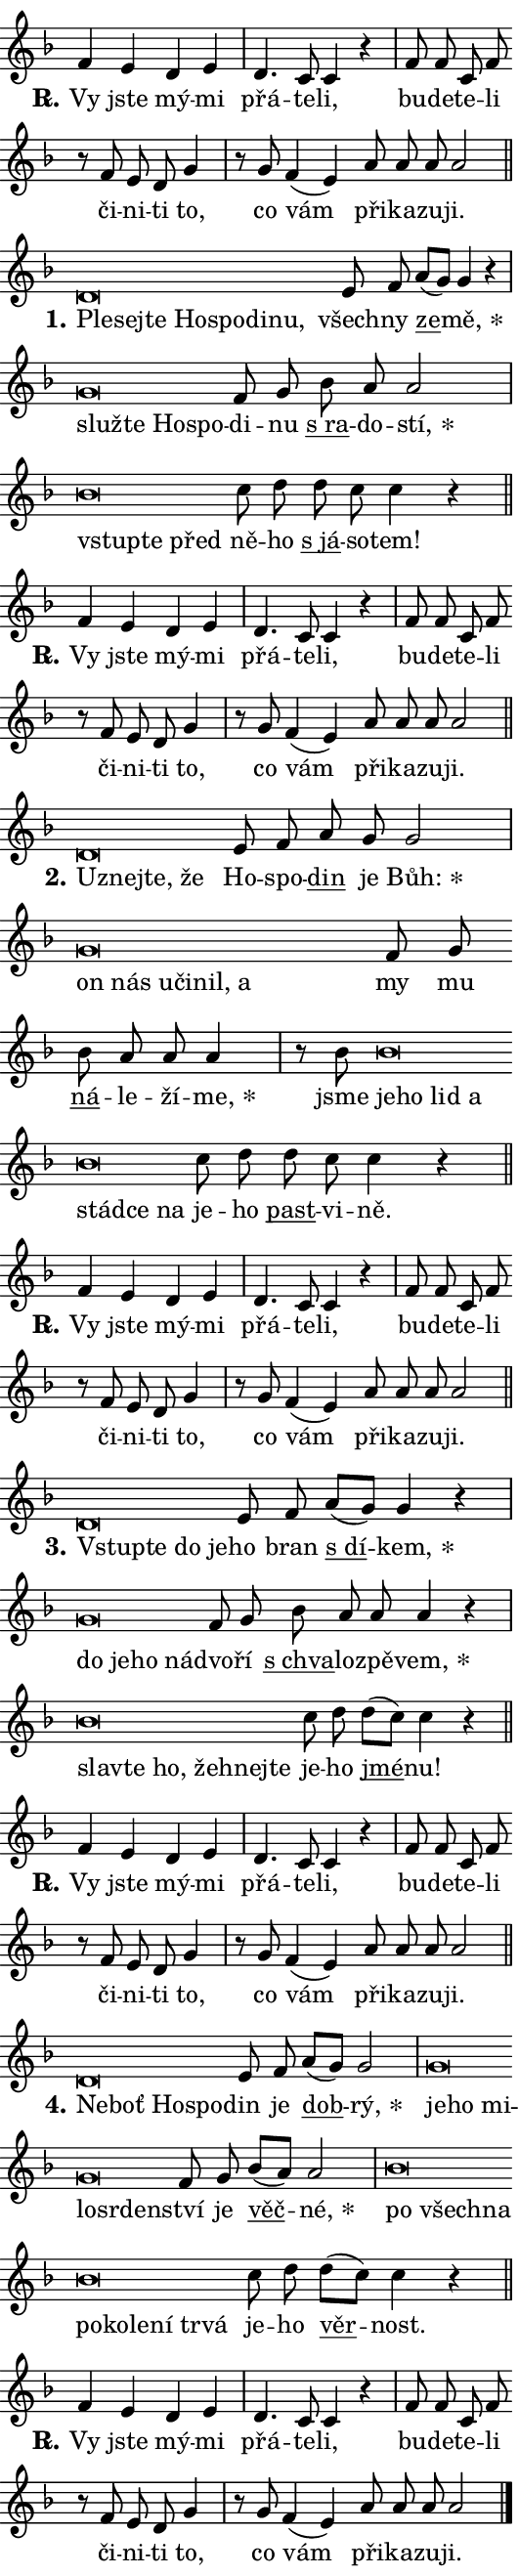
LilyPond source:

\version "2.24.0"
\header { tagline = "" }
\paper {
  indent = 0\cm
  top-margin = 0\cm
  right-margin = 0.13\cm % to fit lyric hyphens
  bottom-margin = 0\cm
  left-margin = 0\cm
  paper-width = 9\cm
  page-breaking = #ly:one-page-breaking
  system-system-spacing.basic-distance = #11
  score-system-spacing.basic-distance = #11
  ragged-last = ##f
}


%% Author: Thomas Morley
%% https://lists.gnu.org/archive/html/lilypond-user/2020-05/msg00002.html
#(define (line-position grob)
"Returns position of @var[grob} in current system:
   @code{'start}, if at first time-step
   @code{'end}, if at last time-step
   @code{'middle} otherwise
"
  (let* ((col (ly:item-get-column grob))
         (ln (ly:grob-object col 'left-neighbor))
         (rn (ly:grob-object col 'right-neighbor))
         (col-to-check-left (if (ly:grob? ln) ln col))
         (col-to-check-right (if (ly:grob? rn) rn col))
         (break-dir-left
           (and
             (ly:grob-property col-to-check-left 'non-musical #f)
             (ly:item-break-dir col-to-check-left)))
         (break-dir-right
           (and
             (ly:grob-property col-to-check-right 'non-musical #f)
             (ly:item-break-dir col-to-check-right))))
        (cond ((eqv? 1 break-dir-left) 'start)
              ((eqv? -1 break-dir-right) 'end)
              (else 'middle))))

#(define (tranparent-at-line-position vctor)
  (lambda (grob)
  "Relying on @code{line-position} select the relevant enry from @var{vctor}.
Used to determine transparency,"
    (case (line-position grob)
      ((end) (not (vector-ref vctor 0)))
      ((middle) (not (vector-ref vctor 1)))
      ((start) (not (vector-ref vctor 2))))))

noteHeadBreakVisibility =
#(define-music-function (break-visibility)(vector?)
"Makes @code{NoteHead}s transparent relying on @var{break-visibility}"
#{
  \override NoteHead.transparent =
    #(tranparent-at-line-position break-visibility)
#})

#(define delete-ledgers-for-transparent-note-heads
  (lambda (grob)
    "Reads whether a @code{NoteHead} is transparent.
If so this @code{NoteHead} is removed from @code{'note-heads} from
@var{grob}, which is supposed to be @code{LedgerLineSpanner}.
As a result ledgers are not printed for this @code{NoteHead}"
    (let* ((nhds-array (ly:grob-object grob 'note-heads))
           (nhds-list
             (if (ly:grob-array? nhds-array)
                 (ly:grob-array->list nhds-array)
                 '()))
           ;; Relies on the transparent-property being done before
           ;; Staff.LedgerLineSpanner.after-line-breaking is executed.
           ;; This is fragile ...
           (to-keep
             (remove
               (lambda (nhd)
                 (ly:grob-property nhd 'transparent #f))
               nhds-list)))
      ;; TODO find a better method to iterate over grob-arrays, similiar
      ;; to filter/remove etc for lists
      ;; For now rebuilt from scratch
      (set! (ly:grob-object grob 'note-heads)  '())
      (for-each
        (lambda (nhd)
          (ly:pointer-group-interface::add-grob grob 'note-heads nhd))
        to-keep))))

squashNotes = {
  \override NoteHead.X-extent = #'(-0.2 . 0.2)
  \override NoteHead.Y-extent = #'(-0.75 . 0)
  \override NoteHead.stencil =
    #(lambda (grob)
       (let ((pos (ly:grob-property grob 'staff-position)))
         (begin
           (if (< pos -7) (display "ERROR: Lower brevis then expected\n") (display ""))
           (if (<= pos -6) ly:text-interface::print ly:note-head::print))))
}
unSquashNotes = {
  \revert NoteHead.X-extent
  \revert NoteHead.Y-extent
  \revert NoteHead.stencil
}

hideNotes = \noteHeadBreakVisibility #begin-of-line-visible
unHideNotes = \noteHeadBreakVisibility #all-visible

% work-around for resetting accidentals
% https://lilypond.org/doc/v2.23/Documentation/notation/displaying-rhythms#unmetered-music
cadenzaMeasure = {
  \cadenzaOff
  \partial 1024 s1024
  \cadenzaOn
}

#(define-markup-command (accent layout props text) (markup?)
  "Underline accented syllable"
  (interpret-markup layout props
    #{\markup \override #'(offset . 4.3) \underline { #text }#}))

responsum = \markup \concat {
  "R" \hspace #-1.05 \path #0.1 #'((moveto 0 0.07) (lineto 0.9 0.8)) \hspace #0.05 "."
}

spaceSize = #0.6828661417322834 % exact space size for TeX Gyre Schola

\layout {
  \context {
    \Staff
    \remove "Time_signature_engraver"
    \override LedgerLineSpanner.after-line-breaking = #delete-ledgers-for-transparent-note-heads
  }
  \context {
    \Lyrics {
      \override LyricSpace.minimum-distance = \spaceSize
      \override LyricText.font-name = #"TeX Gyre Schola"
      \override LyricText.font-size = 1
      \override StanzaNumber.font-name = #"TeX Gyre Schola Bold"
      \override StanzaNumber.font-size = 1
    }
  }
  \context {
    \Score 
    \override NoteHead.text =
      #(lambda (grob) 
        (let ((pos (ly:grob-property grob 'staff-position)))
          #{\markup {
            \combine
              \halign #-0.55 \raise #(if (= pos -6) 0 0.5) \override #'(thickness . 2) \draw-line #'(3.2 . 0)
              \musicglyph "noteheads.sM1"
          }#}))
  }
}

% magnetic-lyrics.ily
%
%   written by
%     Jean Abou Samra <jean@abou-samra.fr>
%     Werner Lemberg <wl@gnu.org>
%
%   adapted by
%     Jiri Hon <jiri.hon@gmail.com>
%
% Version 2022-Apr-15

% https://www.mail-archive.com/lilypond-user@gnu.org/msg149350.html

#(define (Left_hyphen_pointer_engraver context)
   "Collect syllable-hyphen-syllable occurrences in lyrics and store
them in properties.  This engraver only looks to the left.  For
example, if the lyrics input is @code{foo -- bar}, it does the
following.

@itemize @bullet
@item
Set the @code{text} property of the @code{LyricHyphen} grob between
@q{foo} and @q{bar} to @code{foo}.

@item
Set the @code{left-hyphen} property of the @code{LyricText} grob with
text @q{foo} to the @code{LyricHyphen} grob between @q{foo} and
@q{bar}.
@end itemize

Use this auxiliary engraver in combination with the
@code{lyric-@/text::@/apply-@/magnetic-@/offset!} hook."
   (let ((hyphen #f)
         (text #f))
     (make-engraver
      (acknowledgers
       ((lyric-syllable-interface engraver grob source-engraver)
        (set! text grob)))
      (end-acknowledgers
       ((lyric-hyphen-interface engraver grob source-engraver)
        ;(when (not (grob::has-interface grob 'lyric-space-interface))
          (set! hyphen grob)));)
      ((stop-translation-timestep engraver)
       (when (and text hyphen)
         (ly:grob-set-object! text 'left-hyphen hyphen))
       (set! text #f)
       (set! hyphen #f)))))

#(define (lyric-text::apply-magnetic-offset! grob)
   "If the space between two syllables is less than the value in
property @code{LyricText@/.details@/.squash-threshold}, move the right
syllable to the left so that it gets concatenated with the left
syllable.

Use this function as a hook for
@code{LyricText@/.after-@/line-@/breaking} if the
@code{Left_@/hyphen_@/pointer_@/engraver} is active."
   (let ((hyphen (ly:grob-object grob 'left-hyphen #f)))
     (when hyphen
       (let ((left-text (ly:spanner-bound hyphen LEFT)))
         (when (grob::has-interface left-text 'lyric-syllable-interface)
           (let* ((common (ly:grob-common-refpoint grob left-text X))
                  (this-x-ext (ly:grob-extent grob common X))
                  (left-x-ext
                   (begin
                     ;; Trigger magnetism for left-text.
                     (ly:grob-property left-text 'after-line-breaking)
                     (ly:grob-extent left-text common X)))
                  ;; `delta` is the gap width between two syllables.
                  (delta (- (interval-start this-x-ext)
                            (interval-end left-x-ext)))
                  (details (ly:grob-property grob 'details))
                  (threshold (assoc-get 'squash-threshold details 0.2)))
             (when (< delta threshold)
               (let* (;; We have to manipulate the input text so that
                      ;; ligatures crossing syllable boundaries are not
                      ;; disabled.  For languages based on the Latin
                      ;; script this is essentially a beautification.
                      ;; However, for non-Western scripts it can be a
                      ;; necessity.
                      (lt (ly:grob-property left-text 'text))
                      (rt (ly:grob-property grob 'text))
                      (is-space (grob::has-interface hyphen 'lyric-space-interface))
                      (space (if is-space " " ""))
                      (extra-delta (if is-space spaceSize 0))
                      ;; Append new syllable.
                      (ltrt-space (if (and (string? lt) (string? rt))
                                (string-append lt space rt)
                                (make-concat-markup (list lt space rt))))
                      ;; Right-align `ltrt` to the right side.
                      (ltrt-space-markup (grob-interpret-markup
                               grob
                               (make-translate-markup
                                (cons (interval-length this-x-ext) 0)
                                (make-right-align-markup ltrt-space)))))
                 (begin
                   ;; Don't print `left-text`.
                   (ly:grob-set-property! left-text 'stencil #f)
                   ;; Set text and stencil (which holds all collected
                   ;; syllables so far) and shift it to the left.
                   (ly:grob-set-property! grob 'text ltrt-space)
                   (ly:grob-set-property! grob 'stencil ltrt-space-markup)
                   (ly:grob-translate-axis! grob (- (- delta extra-delta)) X))))))))))


#(define (lyric-hyphen::displace-bounds-first grob)
   ;; Make very sure this callback isn't triggered too early.
   (let ((left (ly:spanner-bound grob LEFT))
         (right (ly:spanner-bound grob RIGHT)))
     (ly:grob-property left 'after-line-breaking)
     (ly:grob-property right 'after-line-breaking)
     (ly:lyric-hyphen::print grob)))

squashThreshold = #0.4

\layout {
  \context {
    \Lyrics
    \consists #Left_hyphen_pointer_engraver
    \override LyricText.after-line-breaking =
      #lyric-text::apply-magnetic-offset!
    \override LyricHyphen.stencil = #lyric-hyphen::displace-bounds-first
    \override LyricText.details.squash-threshold = \squashThreshold
    \override LyricHyphen.minimum-distance = 0
    \override LyricHyphen.minimum-length = \squashThreshold
  }
}

squashText = \override LyricText.details.squash-threshold = 9999
unSquashText = \override LyricText.details.squash-threshold = \squashThreshold

leftText = \override LyricText.self-alignment-X = #LEFT
unLeftText = \revert LyricText.self-alignment-X

starOffset = #(lambda (grob) 
                (let ((x_offset (ly:self-alignment-interface::aligned-on-x-parent grob)))
                  (if (= x_offset 0) 0 (+ x_offset 1.2))))

star = #(define-music-function (syllable)(string?)
"Append star separator at the end of a syllable"
#{
  \once \override LyricText.X-offset = #starOffset
  \lyricmode { \markup {
    #syllable
    \override #'((font-name . "TeX Gyre Schola Bold")) \hspace #0.2 \lower #0.65 \larger "*"
  } }
#})

starAccent = #(define-music-function (syllable)(string?)
"Append star separator at the end of a syllable and make accent"
#{
  \once \override LyricText.X-offset = #starOffset
  \lyricmode { \markup {
    \accent #syllable
    \override #'((font-name . "TeX Gyre Schola Bold")) \hspace #0.2 \lower #0.65 \larger "*"
  } }
#})

breath = #(define-music-function (syllable)(string?)
"Append breathing indicator at the end of a syllable"
#{
  \lyricmode { \markup { #syllable "+" } }
#})

optionalBreath = #(define-music-function (syllable)(string?)
"Append optional breathing indicator at the end of a syllable"
#{
  \lyricmode { \markup { #syllable "(+)" } }
#})


\score {
    <<
        \new Voice = "melody" { \cadenzaOn \key f \major \relative { f'4 e d e \cadenzaMeasure \bar "|" d4. c8 c4 r \cadenzaMeasure \bar "|" f8 f c f \bar "" r f e d g4 \cadenzaMeasure \bar "|" r8 g f4( e) \bar "" a8 a a a2 \cadenzaMeasure \bar "||" \break } }
        \new Lyrics \lyricsto "melody" { \lyricmode { \set stanza = \responsum
Vy jste mý -- mi přá -- te -- li, bu -- de -- te -- li či -- ni -- ti to, co vám při -- ka -- zu -- ji. } }
    >>
    \layout {}
}

\score {
    <<
        \new Voice = "melody" { \cadenzaOn \key f \major \relative { \squashNotes d'\breve*1/16 \hideNotes \breve*1/16 \bar "" \breve*1/16 \bar "" \breve*1/16 \bar "" \breve*1/16 \bar "" \breve*1/16 \breve*1/16 \bar "" \unHideNotes \unSquashNotes e8 f \bar "" a[( g)] g4 r \cadenzaMeasure \bar "|" \squashNotes g\breve*1/16 \hideNotes \breve*1/16 \bar "" \breve*1/16 \breve*1/16 \bar "" \unHideNotes \unSquashNotes f8 g \bar "" bes a a2 \cadenzaMeasure \bar "|" \squashNotes bes\breve*1/16 \hideNotes \breve*1/16 \breve*1/16 \bar "" \unHideNotes \unSquashNotes c8 d \bar "" d c c4 r \cadenzaMeasure \bar "||" \break } }
        \new Lyrics \lyricsto "melody" { \lyricmode { \set stanza = "1."
\leftText Ple -- \squashText sej -- te Ho -- spo -- di -- nu, \unLeftText \unSquashText všech -- ny \markup \accent ze -- \star mě, \leftText služ -- \squashText te Ho -- spo -- \unLeftText \unSquashText di -- nu \markup \accent "s ra" -- do -- \star stí, \leftText vstup -- \squashText te před \unLeftText \unSquashText ně -- ho \markup \accent "s já" -- so -- tem! } }
    >>
    \layout {}
}

\score {
    <<
        \new Voice = "melody" { \cadenzaOn \key f \major \relative { f'4 e d e \cadenzaMeasure \bar "|" d4. c8 c4 r \cadenzaMeasure \bar "|" f8 f c f \bar "" r f e d g4 \cadenzaMeasure \bar "|" r8 g f4( e) \bar "" a8 a a a2 \cadenzaMeasure \bar "||" \break } }
        \new Lyrics \lyricsto "melody" { \lyricmode { \set stanza = \responsum
Vy jste mý -- mi přá -- te -- li, bu -- de -- te -- li či -- ni -- ti to, co vám při -- ka -- zu -- ji. } }
    >>
    \layout {}
}

\score {
    <<
        \new Voice = "melody" { \cadenzaOn \key f \major \relative { \squashNotes d'\breve*1/16 \hideNotes \breve*1/16 \bar "" \breve*1/16 \breve*1/16 \bar "" \unHideNotes \unSquashNotes e8 f \bar "" a g g2 \cadenzaMeasure \bar "|" \squashNotes g\breve*1/16 \hideNotes \breve*1/16 \bar "" \breve*1/16 \bar "" \breve*1/16 \bar "" \breve*1/16 \breve*1/16 \bar "" \unHideNotes \unSquashNotes f8 g \bar "" bes a a a4 \cadenzaMeasure \bar "|" r8 bes \squashNotes bes\breve*1/16 \hideNotes \breve*1/16 \bar "" \breve*1/16 \bar "" \breve*1/16 \bar "" \breve*1/16 \bar "" \breve*1/16 \breve*1/16 \bar "" \unHideNotes \unSquashNotes c8 d \bar "" d c c4 r \cadenzaMeasure \bar "||" \break } }
        \new Lyrics \lyricsto "melody" { \lyricmode { \set stanza = "2."
\leftText U -- \squashText znej -- te, že \unLeftText \unSquashText Ho -- spo -- \markup \accent din je \star Bůh: \leftText on \squashText nás u -- či -- nil, a \unLeftText \unSquashText my mu \markup \accent ná -- le -- ží -- \star me, jsme \leftText je -- \squashText ho lid a stád -- ce na \unLeftText \unSquashText je -- ho \markup \accent past -- vi -- ně. } }
    >>
    \layout {}
}

\score {
    <<
        \new Voice = "melody" { \cadenzaOn \key f \major \relative { f'4 e d e \cadenzaMeasure \bar "|" d4. c8 c4 r \cadenzaMeasure \bar "|" f8 f c f \bar "" r f e d g4 \cadenzaMeasure \bar "|" r8 g f4( e) \bar "" a8 a a a2 \cadenzaMeasure \bar "||" \break } }
        \new Lyrics \lyricsto "melody" { \lyricmode { \set stanza = \responsum
Vy jste mý -- mi přá -- te -- li, bu -- de -- te -- li či -- ni -- ti to, co vám při -- ka -- zu -- ji. } }
    >>
    \layout {}
}

\score {
    <<
        \new Voice = "melody" { \cadenzaOn \key f \major \relative { \squashNotes d'\breve*1/16 \hideNotes \breve*1/16 \bar "" \breve*1/16 \breve*1/16 \bar "" \unHideNotes \unSquashNotes e8 f \bar "" a[( g)] g4 r \cadenzaMeasure \bar "|" \squashNotes g\breve*1/16 \hideNotes \breve*1/16 \bar "" \breve*1/16 \breve*1/16 \bar "" \unHideNotes \unSquashNotes f8 g \bar "" bes a a a4 r \cadenzaMeasure \bar "|" \squashNotes bes\breve*1/16 \hideNotes \breve*1/16 \bar "" \breve*1/16 \bar "" \breve*1/16 \bar "" \breve*1/16 \breve*1/16 \bar "" \unHideNotes \unSquashNotes c8 d \bar "" d[( c)] c4 r \cadenzaMeasure \bar "||" \break } }
        \new Lyrics \lyricsto "melody" { \lyricmode { \set stanza = "3."
\leftText Vstup -- \squashText te do je -- \unLeftText \unSquashText ho bran \markup \accent "s dí" -- \star kem, \leftText do \squashText je -- ho ná -- \unLeftText \unSquashText dvo -- ří \markup \accent "s chva" -- lo -- zpě -- \star vem, \leftText sla -- \squashText vte ho, žeh -- nej -- te \unLeftText \unSquashText je -- ho \markup \accent jmé -- nu! } }
    >>
    \layout {}
}

\score {
    <<
        \new Voice = "melody" { \cadenzaOn \key f \major \relative { f'4 e d e \cadenzaMeasure \bar "|" d4. c8 c4 r \cadenzaMeasure \bar "|" f8 f c f \bar "" r f e d g4 \cadenzaMeasure \bar "|" r8 g f4( e) \bar "" a8 a a a2 \cadenzaMeasure \bar "||" \break } }
        \new Lyrics \lyricsto "melody" { \lyricmode { \set stanza = \responsum
Vy jste mý -- mi přá -- te -- li, bu -- de -- te -- li či -- ni -- ti to, co vám při -- ka -- zu -- ji. } }
    >>
    \layout {}
}

\score {
    <<
        \new Voice = "melody" { \cadenzaOn \key f \major \relative { \squashNotes d'\breve*1/16 \hideNotes \breve*1/16 \bar "" \breve*1/16 \breve*1/16 \bar "" \unHideNotes \unSquashNotes e8 f \bar "" a[( g)] g2 \cadenzaMeasure \bar "|" \squashNotes g\breve*1/16 \hideNotes \breve*1/16 \bar "" \breve*1/16 \bar "" \breve*1/16 \bar "" \breve*1/16 \breve*1/16 \bar "" \unHideNotes \unSquashNotes f8 g \bar "" bes[( a)] a2 \cadenzaMeasure \bar "|" \squashNotes bes\breve*1/16 \hideNotes \breve*1/16 \bar "" \breve*1/16 \bar "" \breve*1/16 \bar "" \breve*1/16 \bar "" \breve*1/16 \bar "" \breve*1/16 \bar "" \breve*1/16 \breve*1/16 \bar "" \unHideNotes \unSquashNotes c8 d \bar "" d[( c)] c4 r \cadenzaMeasure \bar "||" \break } }
        \new Lyrics \lyricsto "melody" { \lyricmode { \set stanza = "4."
\leftText Ne -- \squashText boť Ho -- spo -- \unLeftText \unSquashText din je \markup \accent dob -- \star rý, \leftText je -- \squashText ho mi -- lo -- sr -- den -- \unLeftText \unSquashText ství je \markup \accent věč -- \star né, \leftText po \squashText všech -- na po -- ko -- le -- ní tr -- vá \unLeftText \unSquashText je -- ho \markup \accent věr -- nost. } }
    >>
    \layout {}
}

\score {
    <<
        \new Voice = "melody" { \cadenzaOn \key f \major \relative { f'4 e d e \cadenzaMeasure \bar "|" d4. c8 c4 r \cadenzaMeasure \bar "|" f8 f c f \bar "" r f e d g4 \cadenzaMeasure \bar "|" r8 g f4( e) \bar "" a8 a a a2 \cadenzaMeasure \bar "||" \break } \bar "|." }
        \new Lyrics \lyricsto "melody" { \lyricmode { \set stanza = \responsum
Vy jste mý -- mi přá -- te -- li, bu -- de -- te -- li či -- ni -- ti to, co vám při -- ka -- zu -- ji. } }
    >>
    \layout {}
}
